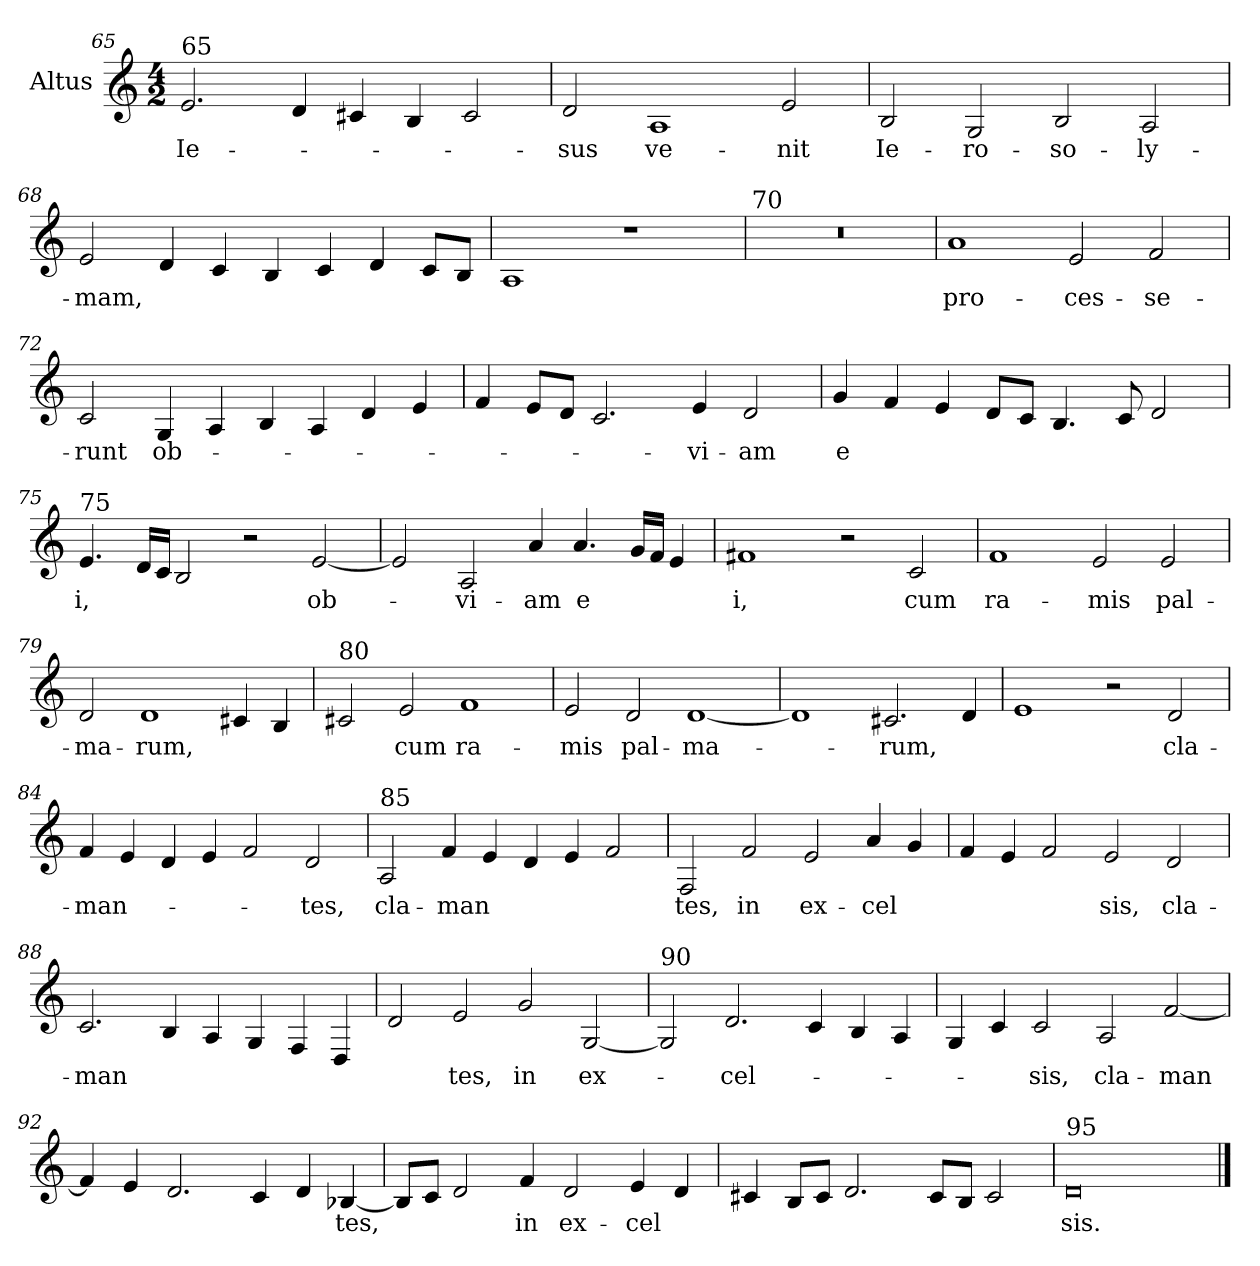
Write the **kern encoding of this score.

**kern	**text
*part1	*part1
*staff1	*staff1
*I"Altus	*
*clefG2	*
*k[]	*
*M4/2	*
=65	=65
!LO:TX:a:t=65	!
!	!LO:LY:b
2.e/	Ie-
4d/	.
4c#X/	.
4B/	.
2c#/	.
=66	=66
!	!LO:LY:b
2d/	sus
!	!LO:LY:b
1A	ve-
!	!LO:LY:b
2e/	nit
!!LO:LB:g=z
=67	=67
!	!LO:LY:b
2B/	Ie-
!	!LO:LY:b
2G/	ro-
!	!LO:LY:b
2B/	so-
!	!LO:LY:b
2A/	ly-
=68	=68
!	!LO:LY:b
2e/	mam,
4d/	.
4c/	.
4B/	.
4c/	.
4d/	.
8c/L	.
8B/J	.
=69	=69
1A	.
1r	.
=70	=70
!LO:TX:a:t=70	!
0r	.
=71	=71
!	!LO:LY:b
1a	pro-
!	!LO:LY:b
2e/	ces-
!	!LO:LY:b
2f/	se-
!!LO:LB:g=z
=72	=72
!	!LO:LY:b
2c/	runt
!	!LO:LY:b
4G/	ob-
4A/	.
4B/	.
4A/	.
4d/	.
4e/	.
=73	=73
4f/	.
8e/L	.
8d/J	.
2.c/	.
!	!LO:LY:b
4e/	vi-
!	!LO:LY:b
2d/	am
=74	=74
!	!LO:LY:b
4g/	e-
4f/	.
4e/	.
8d/L	.
8c/J	.
!	!LO:LY:b
4.B/	-
8c/	.
!	!LO:LY:b
2d/	-
!!LO:LB:g=z
=75	=75
!LO:TX:a:t=75	!
!	!LO:LY:b
4.e/	i,
16d/LL	.
16c/JJ	.
2B/	.
2r	.
!	!LO:LY:b
[2e/	ob-
=76	=76
2e/]	.
!	!LO:LY:b
2A/	vi-
!	!LO:LY:b
4a/	am
!	!LO:LY:b
4.a/	e
!	!LO:LY:b
16g/LL	-
16f/JJ	.
4e/	.
=77	=77
!	!LO:LY:b
1f#X	i,
2r	.
!	!LO:LY:b
2c/	cum
=78	=78
!	!LO:LY:b
1f	ra-
!	!LO:LY:b
2e/	mis
!	!LO:LY:b
2e/	pal-
!!LO:LB:g=z
=79	=79
!	!LO:LY:b
2d/	ma-
!	!LO:LY:b
1d	rum,
4c#X/	.
4B/	.
=80	=80
!LO:TX:a:t=80	!
2c#X/	.
!	!LO:LY:b
2e/	cum
!	!LO:LY:b
1f	ra-
=81	=81
!	!LO:LY:b
2e/	mis
!	!LO:LY:b
2d/	pal-
!	!LO:LY:b
[1d	ma-
=82	=82
1d]	.
!	!LO:LY:b
2.c#X/	rum,
4d/	.
=83	=83
1e	.
2r	.
!	!LO:LY:b
2d/	cla-
!!LO:LB:g=z
=84	=84
!	!LO:LY:b
4f/	man-
4e/	.
4d/	.
4e/	.
2f/	.
!	!LO:LY:b
2d/	tes,
=85	=85
!LO:TX:a:t=85	!
!	!LO:LY:b
2A/	cla-
!	!LO:LY:b
4f/	man
!	!LO:LY:b
4e/	-
4d/	.
!	!LO:LY:b
4e/	-
2f/	.
=86	=86
!	!LO:LY:b
2F/	tes,
!	!LO:LY:b
2f/	in
!	!LO:LY:b
2e/	ex-
!	!LO:LY:b
4a/	cel
!	!LO:LY:b
4g/	-
=87	=87
4f/	.
4e/	.
2f/	.
!	!LO:LY:b
2e/	sis,
!	!LO:LY:b
2d/	cla-
!!LO:LB:g=z
=88	=88
!	!LO:LY:b
2.c/	man-
4B/	.
4A/	.
4G/	.
4F/	.
4D/	.
=89	=89
!	!LO:LY:b
2d/	-
!	!LO:LY:b
2e/	tes,
!	!LO:LY:b
2g/	in
!	!LO:LY:b
[2G/	ex-
=90	=90
!LO:TX:a:t=90	!
2G/]	.
!	!LO:LY:b
2.d/	cel-
4c/	.
4B/	.
4A/	.
=91	=91
4G/	.
4c/	.
!	!LO:LY:b
2c/	sis,
!	!LO:LY:b
2A/	cla-
!	!LO:LY:b
[2f/	man-
!!LO:LB:g=z
=92	=92
!	!LO:LY:b
4f/]	-
4e/	.
!	!LO:LY:b
2.d/	-
4c/	.
4d/	.
!	!LO:LY:b
[4B-X/	tes,
=93	=93
8B-/L]	.
8c/J	.
2d/	.
!	!LO:LY:b
4f/	in
!	!LO:LY:b
2d/	ex-
!	!LO:LY:b
4e/	cel
4d/	.
=94	=94
4c#X/	.
8B/L	.
8c#/J	.
2.d/	.
8c#/L	.
8B/J	.
2c#/	.
=95	=95
!LO:TX:a:t=95	!
!	!LO:LY:b
0d	sis.
==	==
*-	*-
